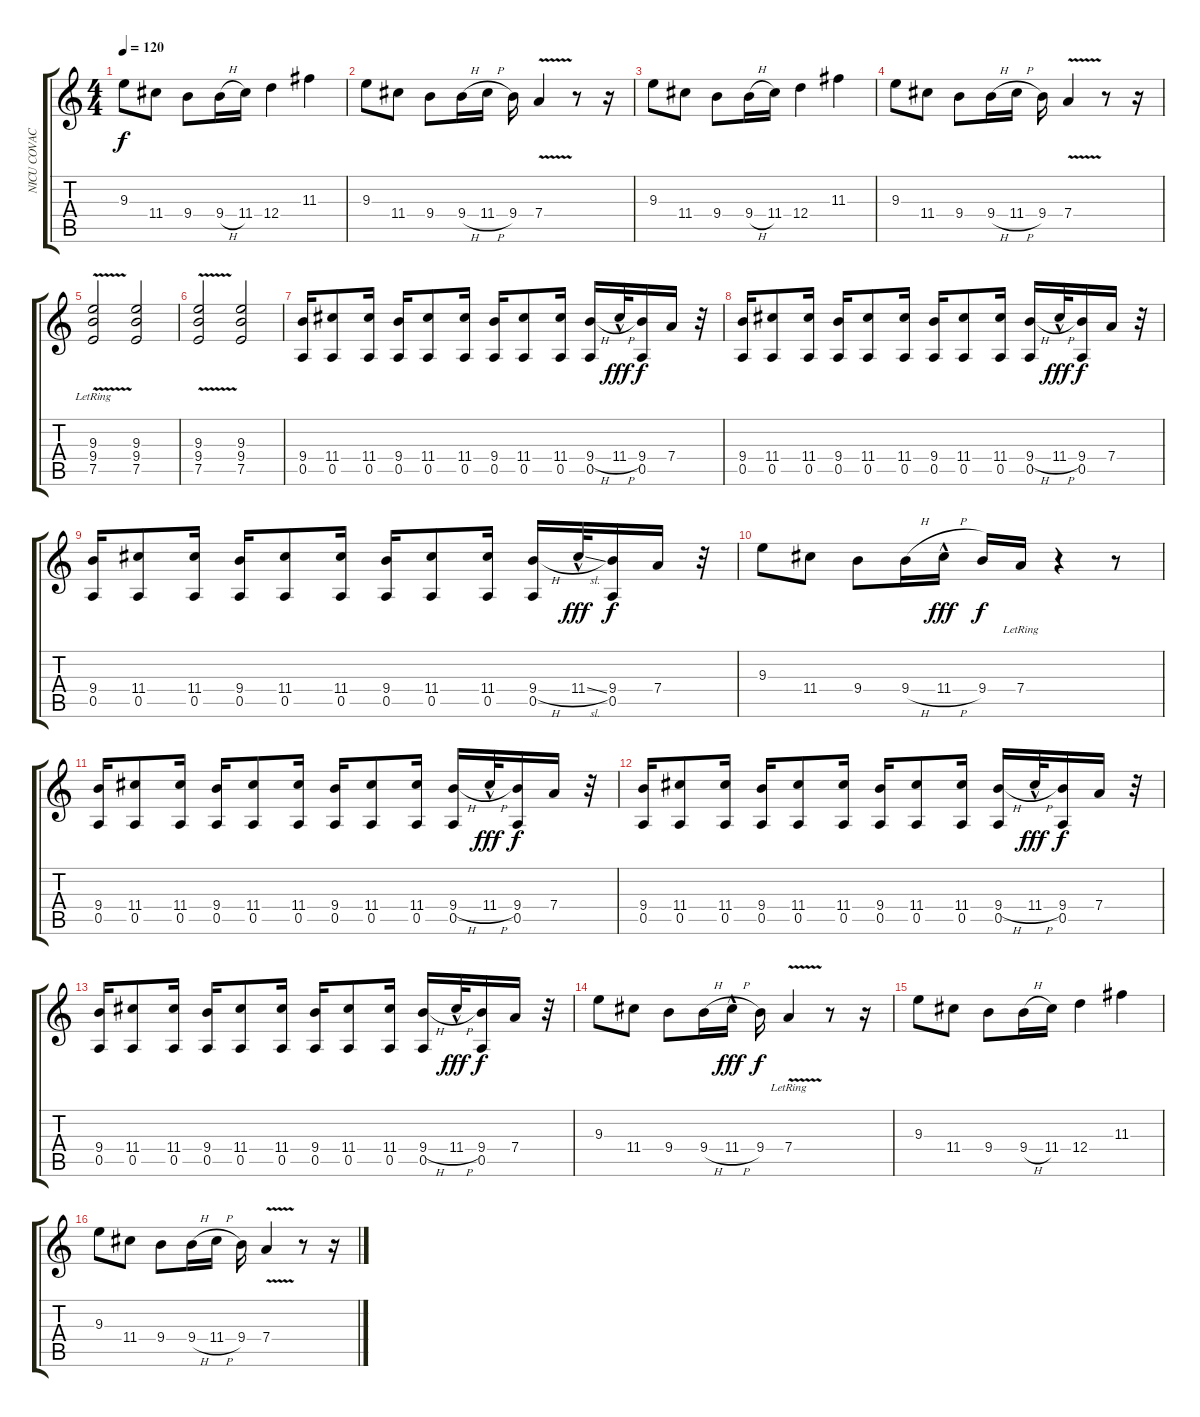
\track ("NICU COVACI" "NICU COVAC") {instrument overdrivenguitar}
\staff {score tabs}
\tuning (E4 B3 G3 D3 A2 E2) {hide}
\ts (4 4)
\tempo 120
\clef g2
\ks c
9.3.8{dy f} 11.4.8 9.4.8 9.4{h}.16 11.4.16 12.4.4 11.3.4 |
9.3.8 11.4.8 9.4.8 9.4{h}.16 11.4{h}.16 9.4.16 7.4{v}.4 r.8 r.16 |
9.3.8 11.4.8 9.4.8 9.4{h}.16 11.4.16 12.4.4 11.3.4 |
9.3.8 11.4.8 9.4.8 9.4{h}.16 11.4{h}.16 9.4.16 7.4{v}.4 r.8 r.16 |
(9.3{v lr} 9.4 7.5).2 (9.3 9.4 7.5).2 |
(9.3{v} 9.4 7.5).2 (9.3 9.4 7.5).2 |
(9.4 0.5).16 (11.4 0.5).8 (11.4 0.5).16 (9.4 0.5).16 (11.4 0.5).8 (11.4 0.5).16 (9.4 0.5).16 (11.4 0.5).8 (11.4 0.5).16 (9.4{h} 0.5).16 11.4{h hac}.32{dy fff} (9.4 0.5).16{dy f} 7.4.16 r.32 |
(9.4 0.5).16 (11.4 0.5).8 (11.4 0.5).16 (9.4 0.5).16 (11.4 0.5).8 (11.4 0.5).16 (9.4 0.5).16 (11.4 0.5).8 (11.4 0.5).16 (9.4{h} 0.5).16 11.4{h hac}.32{dy fff} (9.4 0.5).16{dy f} 7.4.16 r.32 |
(9.4 0.5).16 (11.4 0.5).8 (11.4 0.5).16 (9.4 0.5).16 (11.4 0.5).8 (11.4 0.5).16 (9.4 0.5).16 (11.4 0.5).8 (11.4 0.5).16 (9.4{h} 0.5).16 11.4{sl hac}.32{dy fff} (9.4 0.5).16{dy f} 7.4.16 r.32 |
9.3.8 11.4.8 9.4.8 9.4{h}.16 11.4{h hac}.16{dy fff} 9.4.16{dy f} 7.4{lr}.16 r.4 r.8 |
(9.4 0.5).16 (11.4 0.5).8 (11.4 0.5).16 (9.4 0.5).16 (11.4 0.5).8 (11.4 0.5).16 (9.4 0.5).16 (11.4 0.5).8 (11.4 0.5).16 (9.4{h} 0.5).16 11.4{h hac}.32{dy fff} (9.4 0.5).16{dy f} 7.4.16 r.32 |
(9.4 0.5).16 (11.4 0.5).8 (11.4 0.5).16 (9.4 0.5).16 (11.4 0.5).8 (11.4 0.5).16 (9.4 0.5).16 (11.4 0.5).8 (11.4 0.5).16 (9.4{h} 0.5).16 11.4{h hac}.32{dy fff} (9.4 0.5).16{dy f} 7.4.16 r.32 |
(9.4 0.5).16 (11.4 0.5).8 (11.4 0.5).16 (9.4 0.5).16 (11.4 0.5).8 (11.4 0.5).16 (9.4 0.5).16 (11.4 0.5).8 (11.4 0.5).16 (9.4{h} 0.5).16 11.4{h hac}.32{dy fff} (9.4 0.5).16{dy f} 7.4.16 r.32 |
9.3.8 11.4.8 9.4.8 9.4{h}.16 11.4{h hac}.16{dy fff} 9.4.16{dy f} 7.4{v lr}.4 r.8 r.16 |
9.3.8 11.4.8 9.4.8 9.4{h}.16 11.4.16 12.4.4 11.3.4 |
9.3.8 11.4.8 9.4.8 9.4{h}.16 11.4{h}.16 9.4.16 7.4{v}.4 r.8 r.16
